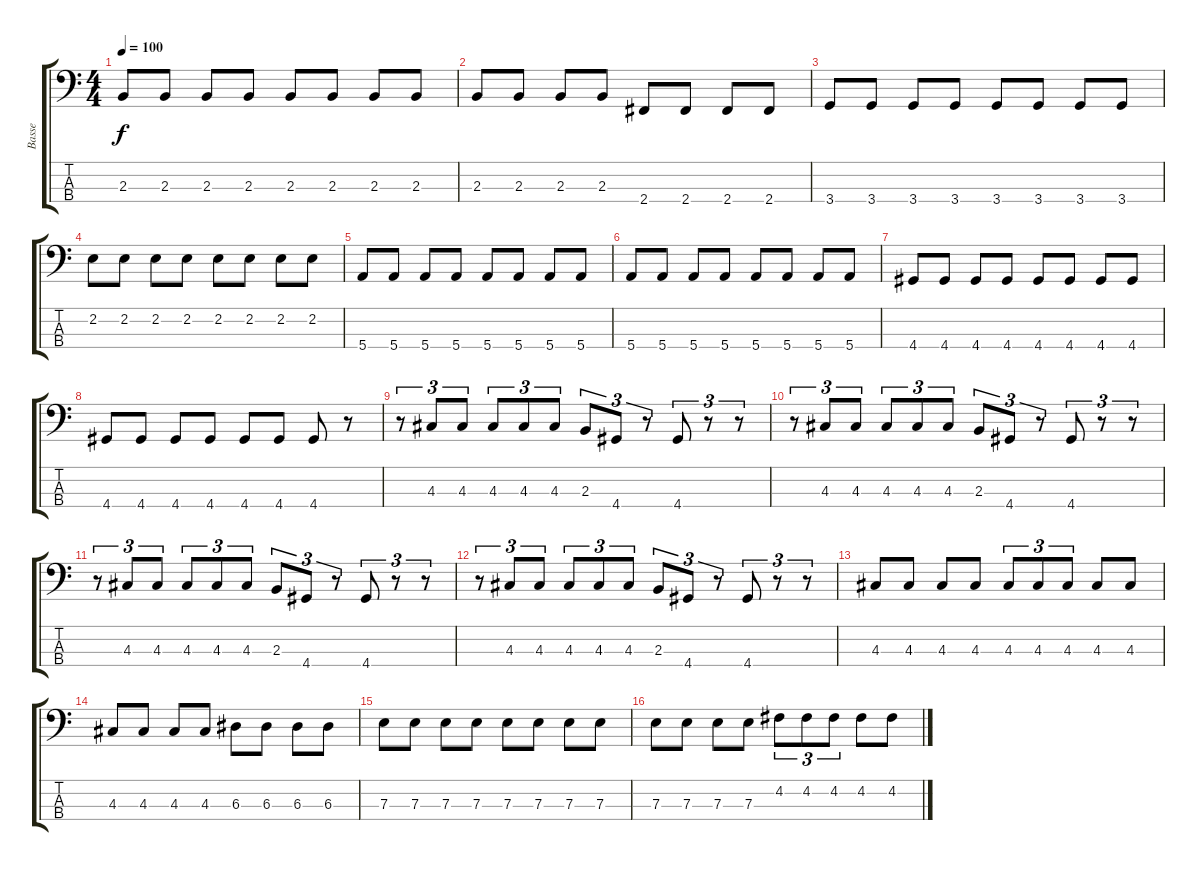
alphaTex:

\track ("Basse" "Basse") {instrument electricbassfinger}
\staff {score tabs}
\tuning (G2 D2 A1 E1) {hide}
\ts (4 4)
\tempo 100
\clef f4
\ks c
2.3.8{dy f} 2.3.8 2.3.8 2.3.8 2.3.8 2.3.8 2.3.8 2.3.8 |
2.3.8 2.3.8 2.3.8 2.3.8 2.4.8 2.4.8 2.4.8 2.4.8 |
3.4.8 3.4.8 3.4.8 3.4.8 3.4.8 3.4.8 3.4.8 3.4.8 |
2.2.8 2.2.8 2.2.8 2.2.8 2.2.8 2.2.8 2.2.8 2.2.8 |
5.4.8 5.4.8 5.4.8 5.4.8 5.4.8 5.4.8 5.4.8 5.4.8 |
5.4.8 5.4.8 5.4.8 5.4.8 5.4.8 5.4.8 5.4.8 5.4.8 |
4.4.8 4.4.8 4.4.8 4.4.8 4.4.8 4.4.8 4.4.8 4.4.8 |
4.4.8 4.4.8 4.4.8 4.4.8 4.4.8 4.4.8 4.4.8 r.8 |
r.8{tu (3 2)} 4.3.8{tu (3 2)} 4.3.8{tu (3 2)} 4.3.8{tu (3 2)} 4.3.8{tu (3 2)} 4.3.8{tu (3 2)} 2.3.8{tu (3 2)} 4.4.8{tu (3 2)} r.8{tu (3 2)} 4.4.8{tu (3 2)} r.8{tu (3 2)} r.8{tu (3 2)} |
r.8{tu (3 2)} 4.3.8{tu (3 2)} 4.3.8{tu (3 2)} 4.3.8{tu (3 2)} 4.3.8{tu (3 2)} 4.3.8{tu (3 2)} 2.3.8{tu (3 2)} 4.4.8{tu (3 2)} r.8{tu (3 2)} 4.4.8{tu (3 2)} r.8{tu (3 2)} r.8{tu (3 2)} |
r.8{tu (3 2)} 4.3.8{tu (3 2)} 4.3.8{tu (3 2)} 4.3.8{tu (3 2)} 4.3.8{tu (3 2)} 4.3.8{tu (3 2)} 2.3.8{tu (3 2)} 4.4.8{tu (3 2)} r.8{tu (3 2)} 4.4.8{tu (3 2)} r.8{tu (3 2)} r.8{tu (3 2)} |
r.8{tu (3 2)} 4.3.8{tu (3 2)} 4.3.8{tu (3 2)} 4.3.8{tu (3 2)} 4.3.8{tu (3 2)} 4.3.8{tu (3 2)} 2.3.8{tu (3 2)} 4.4.8{tu (3 2)} r.8{tu (3 2)} 4.4.8{tu (3 2)} r.8{tu (3 2)} r.8{tu (3 2)} |
4.3.8 4.3.8 4.3.8 4.3.8 4.3.8{tu (3 2)} 4.3.8{tu (3 2)} 4.3.8{tu (3 2)} 4.3.8 4.3.8 |
4.3.8 4.3.8 4.3.8 4.3.8 6.3.8 6.3.8 6.3.8 6.3.8 |
7.3.8 7.3.8 7.3.8 7.3.8 7.3.8 7.3.8 7.3.8 7.3.8 |
7.3.8 7.3.8 7.3.8 7.3.8 4.2.8{tu (3 2)} 4.2.8{tu (3 2)} 4.2.8{tu (3 2)} 4.2.8 4.2.8
